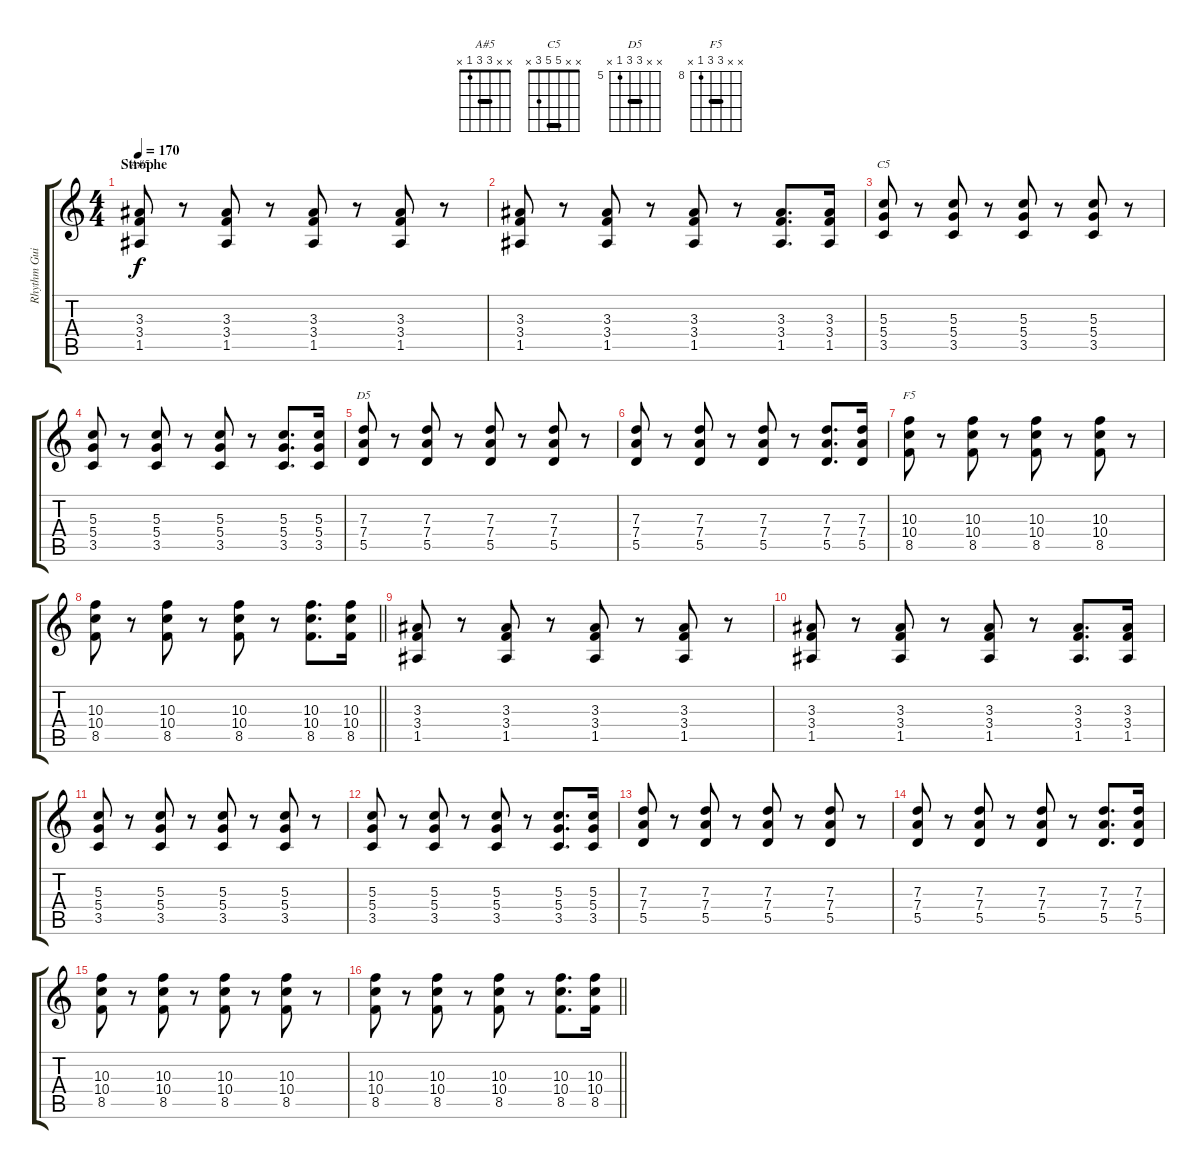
\track ("Rhythm Guitar" "Rhythm Gui") {instrument overdrivenguitar}
\staff {score tabs}
\tuning (E4 B3 G3 D3 A2 E2) {hide}
\chord ("A#5" x x 3 3 1 x) {barre 3}
\chord ("C5" x x 5 5 3 x) {barre 5}
\chord ("D5" x x 7 7 5 x) {firstfret 5 barre 7}
\chord ("F5" x x 10 10 8 x) {firstfret 8 barre 10}
\ts (4 4)
\section ("" "Strophe")
\tempo 170
\clef g2
\ks c
(3.3 3.4 1.5).8{ch "A#5" dy f} r.8 (3.3 3.4 1.5).8 r.8 (3.3 3.4 1.5).8 r.8 (3.3 3.4 1.5).8 r.8 |
(3.3 3.4 1.5).8 r.8 (3.3 3.4 1.5).8 r.8 (3.3 3.4 1.5).8 r.8 (3.3 3.4 1.5).8{d} (3.3 3.4 1.5).16 |
(5.3 5.4 3.5).8{ch "C5"} r.8 (5.3 5.4 3.5).8 r.8 (5.3 5.4 3.5).8 r.8 (5.3 5.4 3.5).8 r.8 |
(5.3 5.4 3.5).8 r.8 (5.3 5.4 3.5).8 r.8 (5.3 5.4 3.5).8 r.8 (5.3 5.4 3.5).8{d} (5.3 5.4 3.5).16 |
(7.3 7.4 5.5).8{ch "D5"} r.8 (7.3 7.4 5.5).8 r.8 (7.3 7.4 5.5).8 r.8 (7.3 7.4 5.5).8 r.8 |
(7.3 7.4 5.5).8 r.8 (7.3 7.4 5.5).8 r.8 (7.3 7.4 5.5).8 r.8 (7.3 7.4 5.5).8{d} (7.3 7.4 5.5).16 |
(10.3 10.4 8.5).8{ch "F5"} r.8 (10.3 10.4 8.5).8 r.8 (10.3 10.4 8.5).8 r.8 (10.3 10.4 8.5).8 r.8 |
\barLineRight lightlight
(10.3 10.4 8.5).8 r.8 (10.3 10.4 8.5).8 r.8 (10.3 10.4 8.5).8 r.8 (10.3 10.4 8.5).8{d} (10.3 10.4 8.5).16 |
(3.3 3.4 1.5).8 r.8 (3.3 3.4 1.5).8 r.8 (3.3 3.4 1.5).8 r.8 (3.3 3.4 1.5).8 r.8 |
(3.3 3.4 1.5).8 r.8 (3.3 3.4 1.5).8 r.8 (3.3 3.4 1.5).8 r.8 (3.3 3.4 1.5).8{d} (3.3 3.4 1.5).16 |
(5.3 5.4 3.5).8 r.8 (5.3 5.4 3.5).8 r.8 (5.3 5.4 3.5).8 r.8 (5.3 5.4 3.5).8 r.8 |
(5.3 5.4 3.5).8 r.8 (5.3 5.4 3.5).8 r.8 (5.3 5.4 3.5).8 r.8 (5.3 5.4 3.5).8{d} (5.3 5.4 3.5).16 |
(7.3 7.4 5.5).8 r.8 (7.3 7.4 5.5).8 r.8 (7.3 7.4 5.5).8 r.8 (7.3 7.4 5.5).8 r.8 |
(7.3 7.4 5.5).8 r.8 (7.3 7.4 5.5).8 r.8 (7.3 7.4 5.5).8 r.8 (7.3 7.4 5.5).8{d} (7.3 7.4 5.5).16 |
(10.3 10.4 8.5).8 r.8 (10.3 10.4 8.5).8 r.8 (10.3 10.4 8.5).8 r.8 (10.3 10.4 8.5).8 r.8 |
\barLineRight lightlight
(10.3 10.4 8.5).8 r.8 (10.3 10.4 8.5).8 r.8 (10.3 10.4 8.5).8 r.8 (10.3 10.4 8.5).8{d} (10.3 10.4 8.5).16
